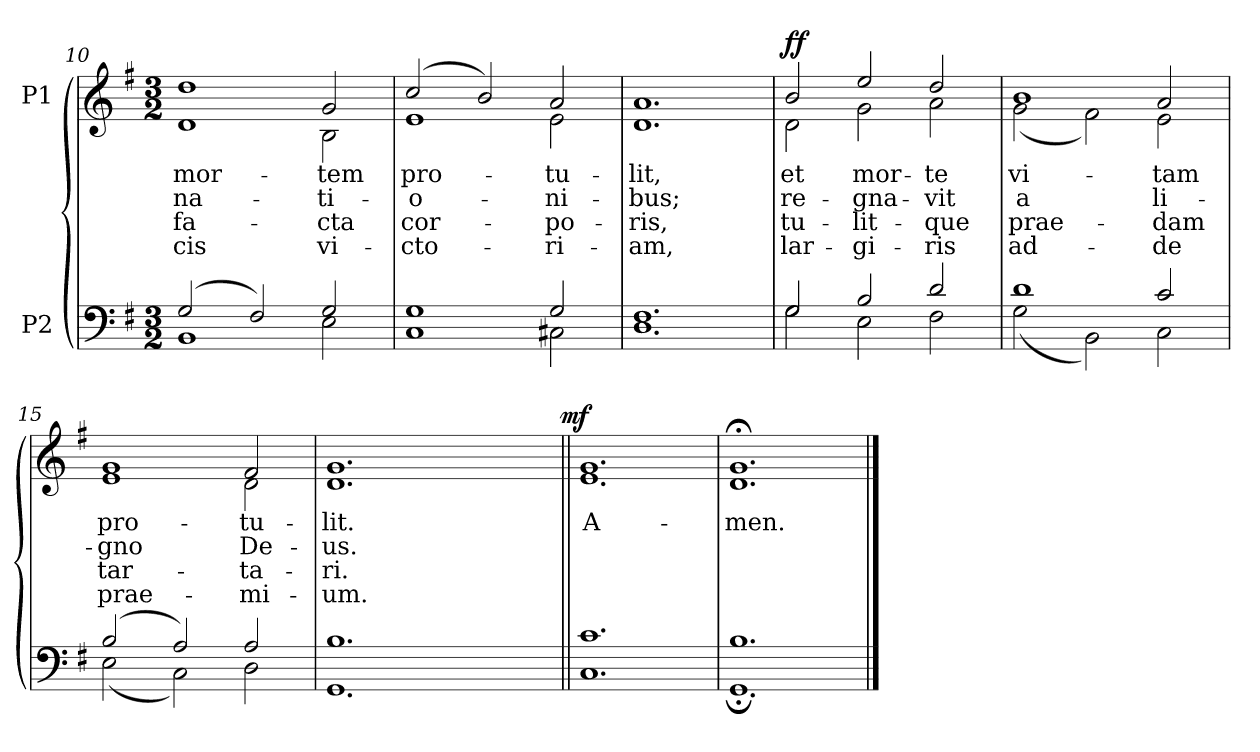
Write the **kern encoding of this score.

**kern	**kern	**text	**text	**text	**text	**dynam
*part2	*part1	*part1	*part1	*part1	*part1	*part1
*staff2	*staff1	*staff1	*staff1	*staff1	*staff1	*staff1
*I"P2	*I"P1	*	*	*	*	*
*clefF4	*clefG2	*	*	*	*	*
*k[f#]	*k[f#]	*	*	*	*	*
*G:	*G:	*	*	*	*	*
*M3/2	*M3/2	*	*	*	*	*
=10	=10	=10	=10	=10	=10	=10
*^	*	*	*	*	*	*
!	!	!	!LO:LY:b:color=#000000	!LO:LY:b:color=#000000	!LO:LY:b:color=#000000	!LO:LY:b:color=#000000	!
*	*	*^	*	*	*	*	*
(2Gi/	1BBi	1ddi	1di	mor-	na-	fa-	-cis	.
2F#i/)	.	.	.	.	.	.	.	.
!	!	!	!	!LO:LY:b:color=#000000	!LO:LY:b:color=#000000	!LO:LY:b:color=#000000	!LO:LY:b:color=#000000	!
2Gi/	2Ei\	2gi/	2Bi\	-tem	-ti-	-cta	vi-	.
=11	=11	=11	=11	=11	=11	=11	=11	=11
!	!	!	!	!LO:LY:b:color=#000000	!LO:LY:b:color=#000000	!LO:LY:b:color=#000000	!LO:LY:b:color=#000000	!
1Gi	1Ci	(2cci/	1ei	pro-	-o-	cor-	-cto-	.
.	.	2bi/)	.	.	.	.	.	.
!	!	!	!	!LO:LY:b:color=#000000	!LO:LY:b:color=#000000	!LO:LY:b:color=#000000	!LO:LY:b:color=#000000	!
2Gi/	2C#Xi\	2ai/	2ei\	-tu-	-ni-	-po-	-ri-	.
=12	=12	=12	=12	=12	=12	=12	=12	=12
!	!	!	!	!LO:LY:b:color=#000000	!LO:LY:b:color=#000000	!LO:LY:b:color=#000000	!LO:LY:b:color=#000000	!
1.F#i	1.Di	1.ai	1.di	-lit,	-bus;	-ris,	-am,	.
=13	=13	=13	=13	=13	=13	=13	=13	=13
!	!	!	!	!LO:LY:b:color=#000000	!LO:LY:b:color=#000000	!LO:LY:b:color=#000000	!LO:LY:b:color=#000000	!
2Gi/	2Gi\	2bi/	2di\	et	re-	tu-	lar-	ff
!	!	!	!	!LO:LY:b:color=#000000	!LO:LY:b:color=#000000	!LO:LY:b:color=#000000	!LO:LY:b:color=#000000	!
2Bi/	2Ei\	2eei/	2gi\	mor-	-gna-	-lit-	-gi-	.
!	!	!	!	!LO:LY:b:color=#000000	!LO:LY:b:color=#000000	!LO:LY:b:color=#000000	!LO:LY:b:color=#000000	!
2di/	2F#i\	2ddi/	2ai\	-te	-vit	-que	-ris	.
=14	=14	=14	=14	=14	=14	=14	=14	=14
!	!	!	!	!LO:LY:b:color=#000000	!LO:LY:b:color=#000000	!LO:LY:b:color=#000000	!LO:LY:b:color=#000000	!
1di	(2Gi\	1bi	(2gi\	vi-	a	prae-	ad-	.
.	2BBi\)	.	2f#i\)	.	.	.	.	.
!	!	!	!	!LO:LY:b:color=#000000	!LO:LY:b:color=#000000	!LO:LY:b:color=#000000	!LO:LY:b:color=#000000	!
2ci/	2Ci\	2ai/	2ei\	-tam	li-	-dam	-de	.
=15	=15	=15	=15	=15	=15	=15	=15	=15
!	!	!	!	!LO:LY:b:color=#000000	!LO:LY:b:color=#000000	!LO:LY:b:color=#000000	!LO:LY:b:color=#000000	!
(2Bi/	(2Ei\	1gi	1ei	pro-	-gno	tar-	prae-	.
2Ai/)	2Ci\)	.	.	.	.	.	.	.
!	!	!	!	!LO:LY:b:color=#000000	!LO:LY:b:color=#000000	!LO:LY:b:color=#000000	!LO:LY:b:color=#000000	!
2Ai/	2Di\	2f#i/	2di\	-tu-	De-	-ta-	-mi-	.
*	*	*v	*v	*	*	*	*	*
=16	=16	=16	=16	=16	=16	=16	=16
*	*	*^	*	*	*	*	*
!	!	!	!	!LO:LY:b:color=#000000	!LO:LY:b:color=#000000	!LO:LY:b:color=#000000	!LO:LY:b:color=#000000	!
*	*	*	*^	*	*	*	*	*
1.Bi	1.GGi	1.gi	1.di	1ryy	-lit.	-us.	-ri.	-um.	.
.	.	.	.	4ryy	.	.	.	.	.
.	.	.	.	8ryy	.	.	.	.	.
.	.	.	.	16ryy	.	.	.	.	.
.	.	.	.	32ryy	.	.	.	.	.
.	.	.	.	64ryy	.	.	.	.	.
.	.	.	.	128...ryy	.	.	.	.	.
.	.	.	.	1024ryy	.	.	.	.	mf
*	*	*v	*v	*v	*	*	*	*	*
=17||	=17||	=17||	=17||	=17||	=17||	=17||	=17||
*	*	*^	*	*	*	*	*
*	*	*	*^	*	*	*	*	*
!	!	!	!	!	!LO:LY:b:color=#000000	!	!	!	!
*	*	*	*v	*v	*	*	*	*	*
1.ci	1.Ci	1.gi	1.ei	A-	.	.	.	.
=18	=18	=18	=18	=18	=18	=18	=18	=18
!	!	!	!	!LO:LY:b:color=#000000	!	!	!	!
1.Bi	1.GG;i	1.g;i	1.di	-men.	.	.	.	.
*v	*v	*	*	*	*	*	*	*
*	*v	*v	*	*	*	*	*
==	==	==	==	==	==	==
*-	*-	*-	*-	*-	*-	*-
